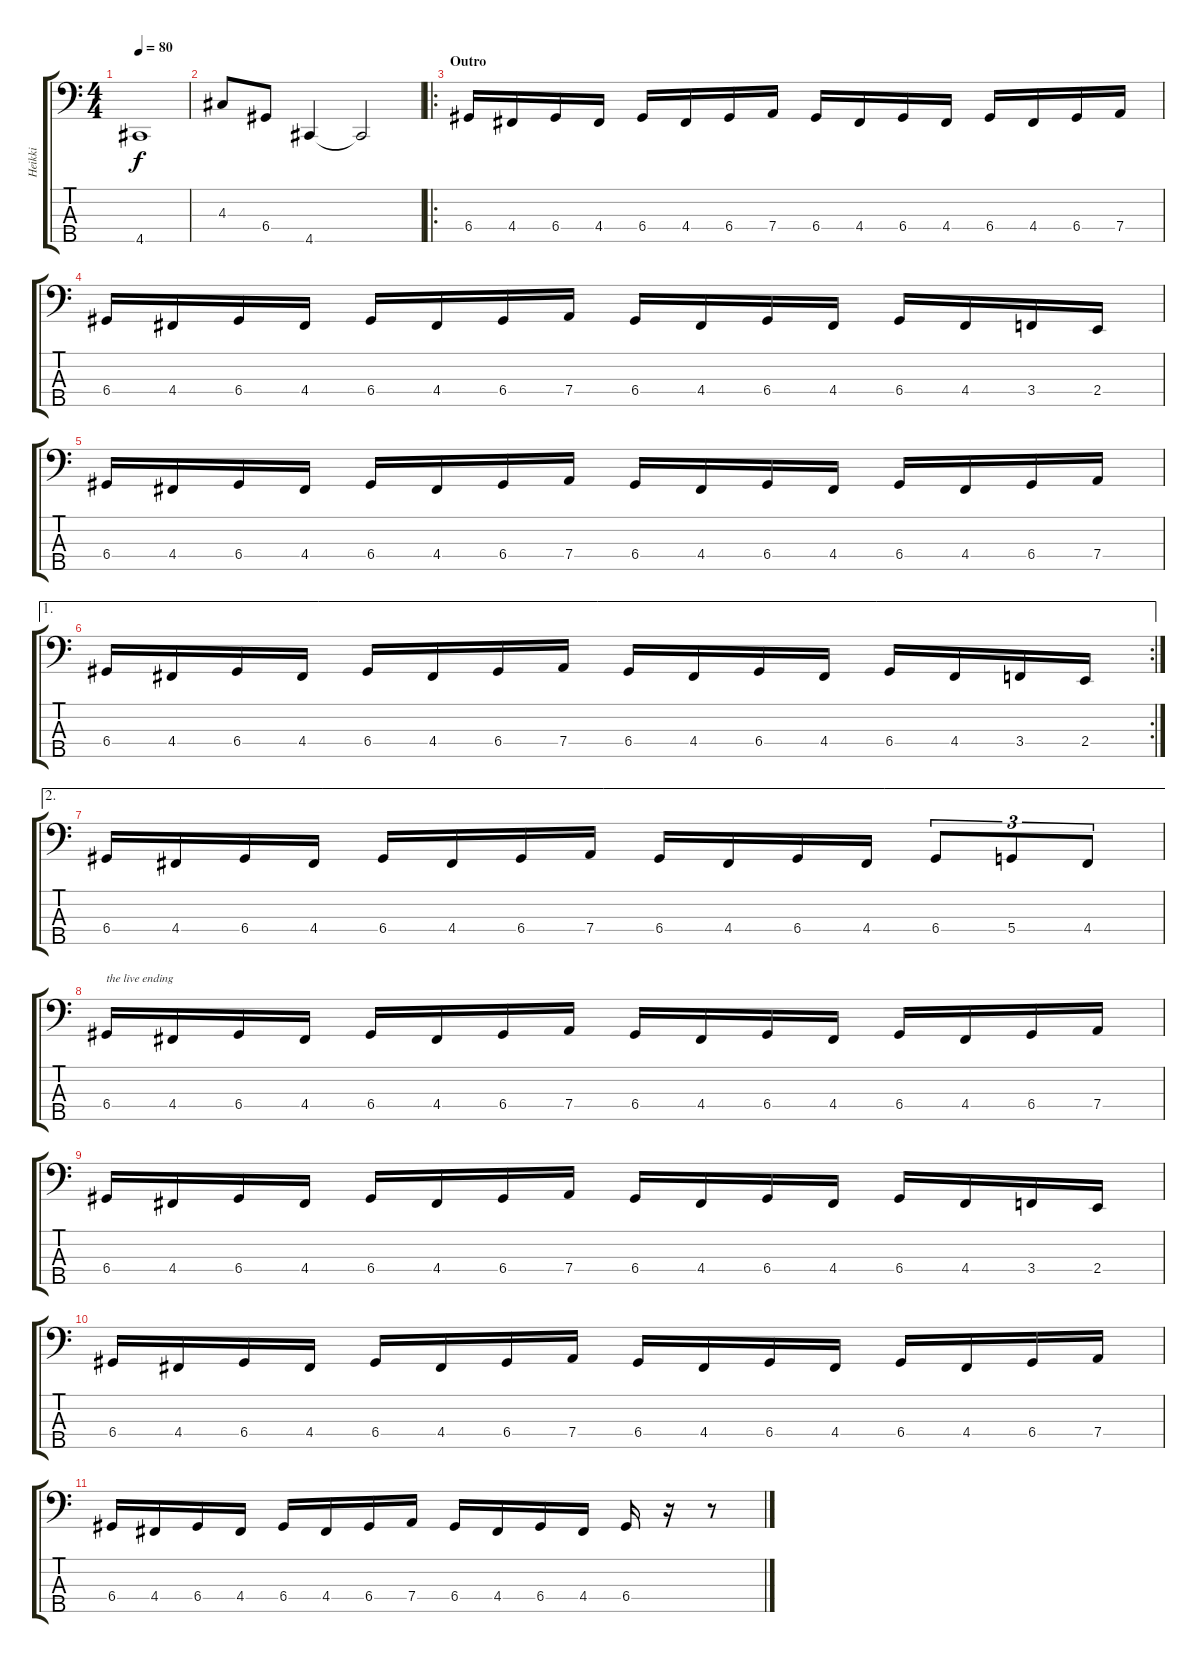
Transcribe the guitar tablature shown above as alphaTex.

\track ("Heikki" "Heikki") {instrument electricbassfinger}
\staff {score tabs}
\tuning (G2 D2 A1 D1 A0) {hide}
\ts (4 4)
\tempo 80
\clef f4
\ks c
4.5.1{dy f} |
4.3.8 6.4.8 4.5.4 4.5{t}.2 |
\ro
\section ("" "Outro")
6.4.16 4.4.16 6.4.16 4.4.16 6.4.16 4.4.16 6.4.16 7.4.16 6.4.16 4.4.16 6.4.16 4.4.16 6.4.16 4.4.16 6.4.16 7.4.16 |
6.4.16 4.4.16 6.4.16 4.4.16 6.4.16 4.4.16 6.4.16 7.4.16 6.4.16 4.4.16 6.4.16 4.4.16 6.4.16 4.4.16 3.4.16 2.4.16 |
6.4.16 4.4.16 6.4.16 4.4.16 6.4.16 4.4.16 6.4.16 7.4.16 6.4.16 4.4.16 6.4.16 4.4.16 6.4.16 4.4.16 6.4.16 7.4.16 |
\ae 1
\rc 2
6.4.16 4.4.16 6.4.16 4.4.16 6.4.16 4.4.16 6.4.16 7.4.16 6.4.16 4.4.16 6.4.16 4.4.16 6.4.16 4.4.16 3.4.16 2.4.16 |
\ae 2
6.4.16 4.4.16 6.4.16 4.4.16 6.4.16 4.4.16 6.4.16 7.4.16 6.4.16 4.4.16 6.4.16 4.4.16 6.4.8{tu (3 2)} 5.4.8{tu (3 2)} 4.4.8{tu (3 2)} |
6.4.16{txt "the live ending"} 4.4.16 6.4.16 4.4.16 6.4.16 4.4.16 6.4.16 7.4.16 6.4.16 4.4.16 6.4.16 4.4.16 6.4.16 4.4.16 6.4.16 7.4.16 |
6.4.16 4.4.16 6.4.16 4.4.16 6.4.16 4.4.16 6.4.16 7.4.16 6.4.16 4.4.16 6.4.16 4.4.16 6.4.16 4.4.16 3.4.16 2.4.16 |
6.4.16 4.4.16 6.4.16 4.4.16 6.4.16 4.4.16 6.4.16 7.4.16 6.4.16 4.4.16 6.4.16 4.4.16 6.4.16 4.4.16 6.4.16 7.4.16 |
6.4.16 4.4.16 6.4.16 4.4.16 6.4.16 4.4.16 6.4.16 7.4.16 6.4.16 4.4.16 6.4.16 4.4.16 6.4.16 r.16 r.8
